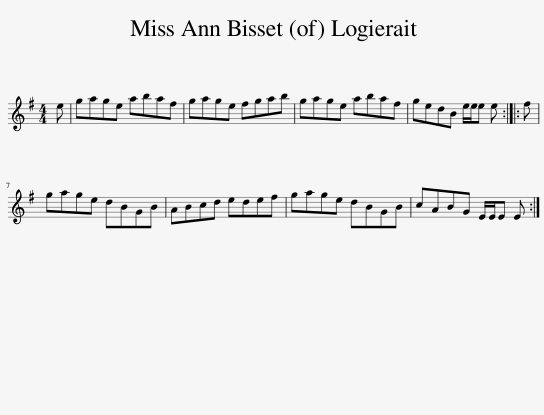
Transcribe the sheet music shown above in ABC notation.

X:1
L:1/8
M:4/4
I:linebreak $
K:Emin
V:1 treble
V:1
 e | gage abaf | gage fgab | gage abaf | gedB e/e/e e :: %5
 f |$ gage dBGB | ABcd edef | gage dBGB | cABG E/E/E E :| %10
